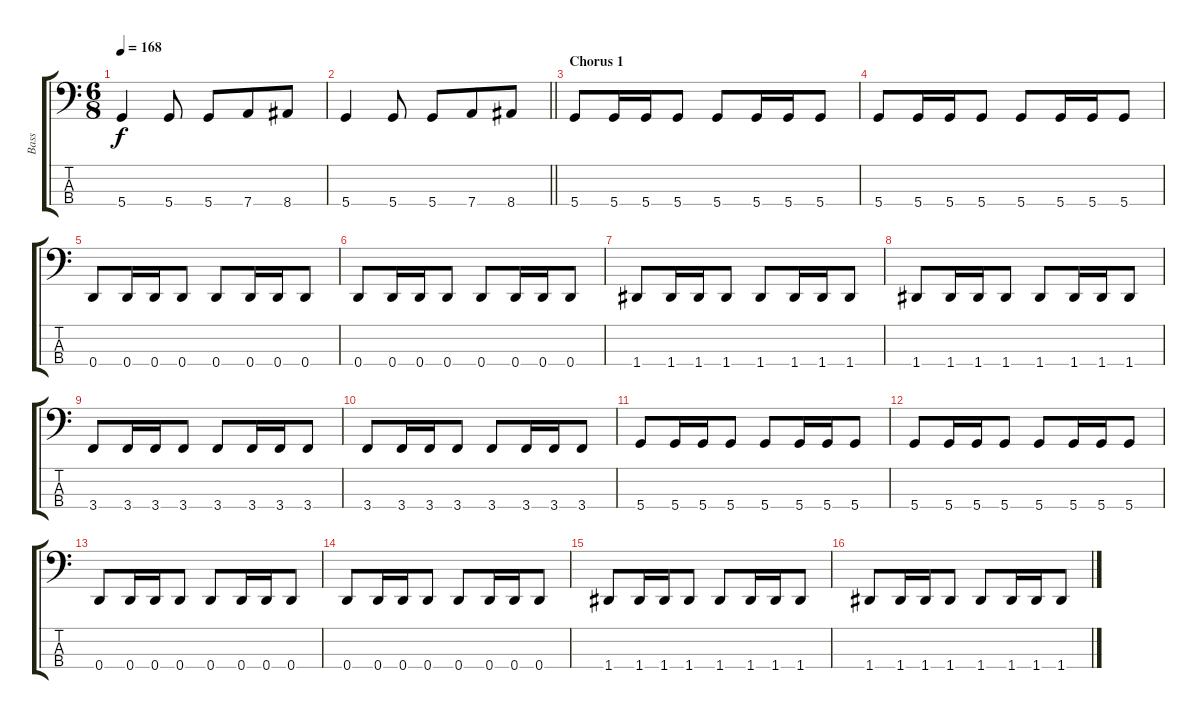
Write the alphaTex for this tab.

\track ("Bass" "Bass") {instrument electricbasspick}
\staff {score tabs}
\tuning (G2 D2 A1 D1) {hide}
\ts (6 8)
\tempo 168
\clef f4
\ks c
5.4.4{dy f} 5.4.8 5.4.8 7.4.8 8.4.8 |
\barLineRight lightlight
5.4.4 5.4.8 5.4.8 7.4.8 8.4.8 |
\section ("" "Chorus 1")
5.4.8 5.4.16 5.4.16 5.4.8 5.4.8 5.4.16 5.4.16 5.4.8 |
5.4.8 5.4.16 5.4.16 5.4.8 5.4.8 5.4.16 5.4.16 5.4.8 |
0.4.8 0.4.16 0.4.16 0.4.8 0.4.8 0.4.16 0.4.16 0.4.8 |
0.4.8 0.4.16 0.4.16 0.4.8 0.4.8 0.4.16 0.4.16 0.4.8 |
1.4.8 1.4.16 1.4.16 1.4.8 1.4.8 1.4.16 1.4.16 1.4.8 |
1.4.8 1.4.16 1.4.16 1.4.8 1.4.8 1.4.16 1.4.16 1.4.8 |
3.4.8 3.4.16 3.4.16 3.4.8 3.4.8 3.4.16 3.4.16 3.4.8 |
3.4.8 3.4.16 3.4.16 3.4.8 3.4.8 3.4.16 3.4.16 3.4.8 |
5.4.8 5.4.16 5.4.16 5.4.8 5.4.8 5.4.16 5.4.16 5.4.8 |
5.4.8 5.4.16 5.4.16 5.4.8 5.4.8 5.4.16 5.4.16 5.4.8 |
0.4.8 0.4.16 0.4.16 0.4.8 0.4.8 0.4.16 0.4.16 0.4.8 |
0.4.8 0.4.16 0.4.16 0.4.8 0.4.8 0.4.16 0.4.16 0.4.8 |
1.4.8 1.4.16 1.4.16 1.4.8 1.4.8 1.4.16 1.4.16 1.4.8 |
1.4.8 1.4.16 1.4.16 1.4.8 1.4.8 1.4.16 1.4.16 1.4.8
